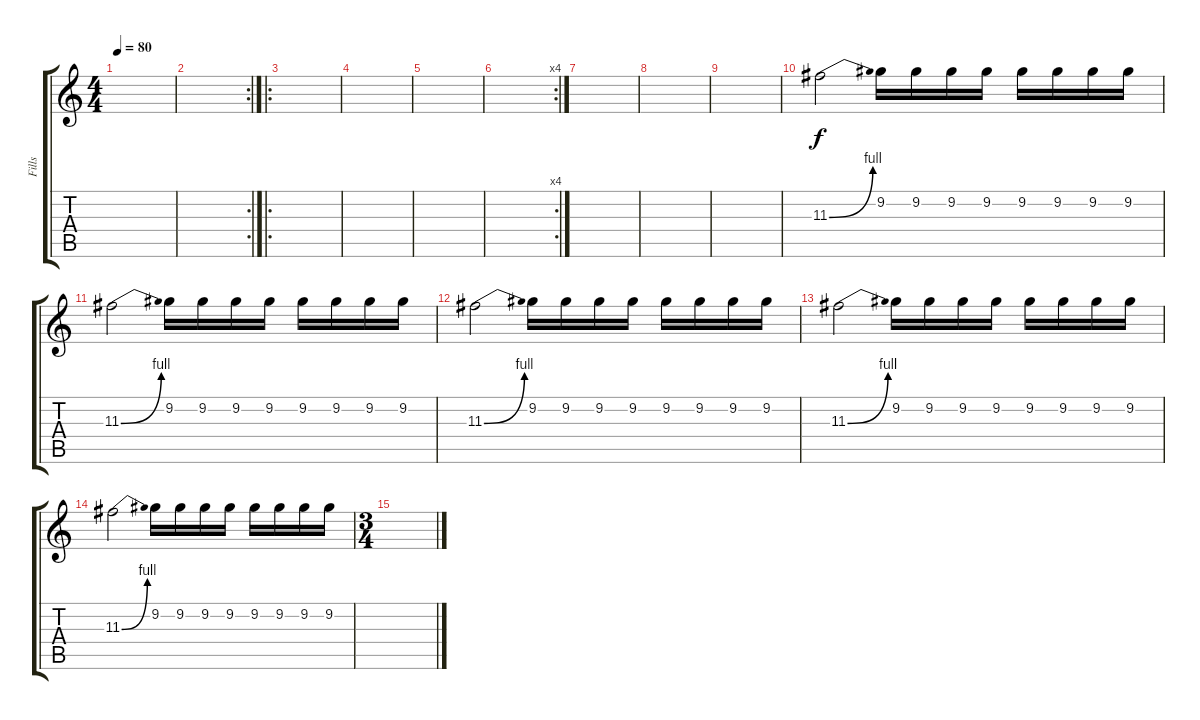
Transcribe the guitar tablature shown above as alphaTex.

\track ("Fills" "Fills") {instrument overdrivenguitar}
\staff {score tabs}
\tuning (E4 B3 G3 D3 A2 E2) {hide}
\ts (4 4)
\tempo 80
\clef g2
\ks c
|
\rc 2
|
\ro
|
|
|
\rc 4
|
|
|
|
11.3{be (bend 0 0 60 4)}.2 9.2.16 9.2.16 9.2.16 9.2.16 9.2.16 9.2.16 9.2.16 9.2.16 |
11.3{be (bend 0 0 60 4)}.2 9.2.16 9.2.16 9.2.16 9.2.16 9.2.16 9.2.16 9.2.16 9.2.16 |
11.3{be (bend 0 0 60 4)}.2 9.2.16 9.2.16 9.2.16 9.2.16 9.2.16 9.2.16 9.2.16 9.2.16 |
11.3{be (bend 0 0 60 4)}.2 9.2.16 9.2.16 9.2.16 9.2.16 9.2.16 9.2.16 9.2.16 9.2.16 |
11.3{be (bend 0 0 60 4)}.2 9.2.16 9.2.16 9.2.16 9.2.16 9.2.16 9.2.16 9.2.16 9.2.16 |
\ts (3 4)
